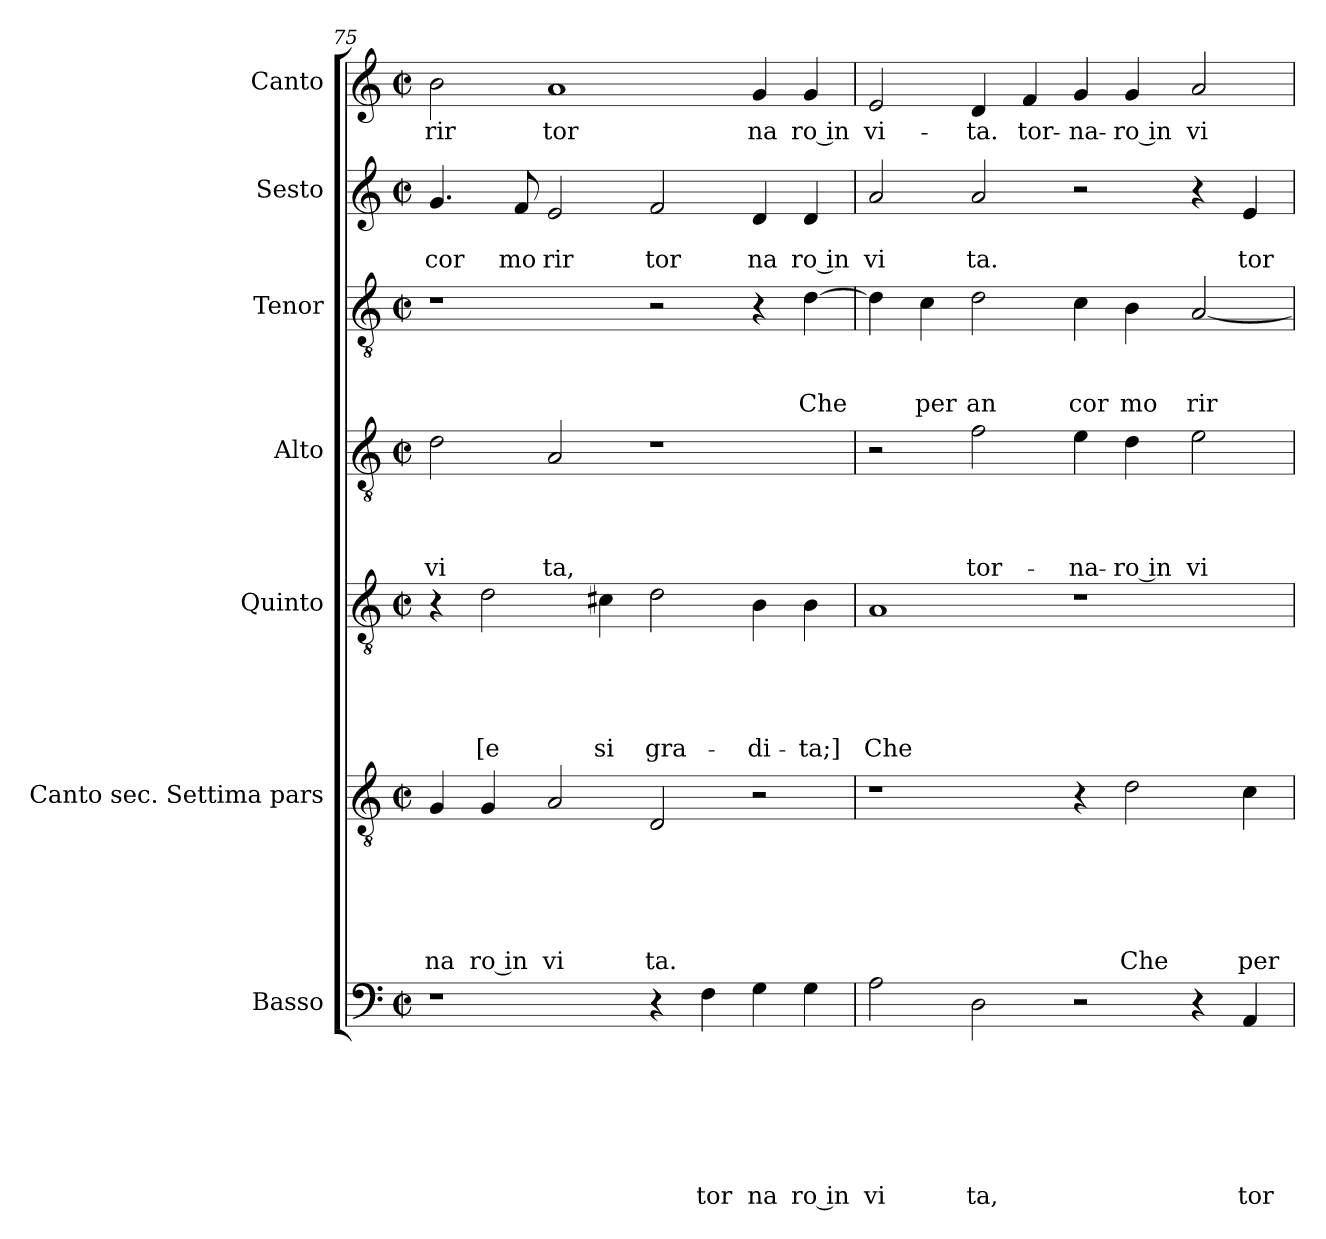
**kern	**text	**text	**text	**text	**text	**text	**text	**kern	**text	**text	**text	**text	**text	**text	**kern	**text	**text	**text	**text	**text	**kern	**text	**text	**text	**text	**kern	**text	**text	**text	**kern	**text	**text	**kern	**text
*part7	*part7	*part7	*part7	*part7	*part7	*part7	*part7	*part6	*part6	*part6	*part6	*part6	*part6	*part6	*part5	*part5	*part5	*part5	*part5	*part5	*part4	*part4	*part4	*part4	*part4	*part3	*part3	*part3	*part3	*part2	*part2	*part2	*part1	*part1
*staff7	*staff7	*staff7	*staff7	*staff7	*staff7	*staff7	*staff7	*staff6	*staff6	*staff6	*staff6	*staff6	*staff6	*staff6	*staff5	*staff5	*staff5	*staff5	*staff5	*staff5	*staff4	*staff4	*staff4	*staff4	*staff4	*staff3	*staff3	*staff3	*staff3	*staff2	*staff2	*staff2	*staff1	*staff1
*I"Basso	*	*	*	*	*	*	*	*I"Canto sec. Settima pars	*	*	*	*	*	*	*I"Quinto	*	*	*	*	*	*I"Alto	*	*	*	*	*I"Tenor	*	*	*	*I"Sesto	*	*	*I"Canto	*
*	*	*	*	*	*	*	*	*	*	*	*	*	*	*	*I'Quinto	*	*	*	*	*	*I'Alto	*	*	*	*	*I'Tenor	*	*	*	*I'Sesto	*	*	*I'Canto	*
*clefF4	*	*	*	*	*	*	*	*clefGv2	*	*	*	*	*	*	*clefGv2	*	*	*	*	*	*clefGv2	*	*	*	*	*clefGv2	*	*	*	*clefG2	*	*	*clefG2	*
*k[]	*	*	*	*	*	*	*	*k[]	*	*	*	*	*	*	*k[]	*	*	*	*	*	*k[]	*	*	*	*	*k[]	*	*	*	*k[]	*	*	*k[]	*
*C:	*	*	*	*	*	*	*	*C:	*	*	*	*	*	*	*C:	*	*	*	*	*	*C:	*	*	*	*	*C:	*	*	*	*C:	*	*	*C:	*
*M2/2	*	*	*	*	*	*	*	*M2/2	*	*	*	*	*	*	*M2/2	*	*	*	*	*	*M2/2	*	*	*	*	*M2/2	*	*	*	*M2/2	*	*	*M2/2	*
*met(c|)	*	*	*	*	*	*	*	*met(c|)	*	*	*	*	*	*	*met(c|)	*	*	*	*	*	*met(c|)	*	*	*	*	*met(c|)	*	*	*	*met(c|)	*	*	*met(c|)	*
=75	=75	=75	=75	=75	=75	=75	=75	=75	=75	=75	=75	=75	=75	=75	=75	=75	=75	=75	=75	=75	=75	=75	=75	=75	=75	=75	=75	=75	=75	=75	=75	=75	=75	=75
!	!	!	!	!	!	!	!	!	!	!	!	!	!	!LO:LY:b	!	!	!	!	!	!	!	!	!	!	!LO:LY:b	!	!	!	!	!	!	!LO:LY:b	!	!LO:LY:b
1r	.	.	.	.	.	.	.	4G/	.	.	.	.	.	na	4r	.	.	.	.	.	2d\	.	.	.	vi	1r	.	.	.	4.g/	.	cor	2b\	rir
!	!	!	!	!	!	!	!	!	!	!	!	!	!	!LO:LY:b:rj	!	!	!	!	!	!LO:LY:b	!	!	!	!	!	!	!	!	!	!	!	!	!	!
.	.	.	.	.	.	.	.	4G/	.	.	.	.	.	ro in	2d\	.	.	.	.	[e	.	.	.	.	.	.	.	.	.	.	.	.	.	.
!	!	!	!	!	!	!	!	!	!	!	!	!	!	!	!	!	!	!	!	!	!	!	!	!	!	!	!	!	!	!	!	!LO:LY:b	!	!
.	.	.	.	.	.	.	.	.	.	.	.	.	.	.	.	.	.	.	.	.	.	.	.	.	.	.	.	.	.	8f/	.	mo	.	.
!	!	!	!	!	!	!	!	!	!	!	!	!	!	!LO:LY:b	!	!	!	!	!	!	!	!	!	!	!LO:LY:b	!	!	!	!	!	!	!LO:LY:b	!	!LO:LY:b
.	.	.	.	.	.	.	.	2A/	.	.	.	.	.	vi	.	.	.	.	.	.	2A/	.	.	.	ta,	.	.	.	.	2e/	.	rir	1a	tor
!	!	!	!	!	!	!	!	!	!	!	!	!	!	!	!	!	!	!	!	!LO:LY:b	!	!	!	!	!	!	!	!	!	!	!	!	!	!
.	.	.	.	.	.	.	.	.	.	.	.	.	.	.	4c#X\	.	.	.	.	si	.	.	.	.	.	.	.	.	.	.	.	.	.	.
!	!	!	!	!	!	!	!	!	!	!	!	!	!	!LO:LY:b	!	!	!	!	!	!LO:LY:b	!	!	!	!	!	!	!	!	!	!	!	!LO:LY:b	!	!
4r	.	.	.	.	.	.	.	2D/	.	.	.	.	.	ta.	2d\	.	.	.	.	gra-	1r	.	.	.	.	2r	.	.	.	2f/	.	tor	.	.
!	!	!	!	!	!	!	!LO:LY:b	!	!	!	!	!	!	!	!	!	!	!	!	!	!	!	!	!	!	!	!	!	!	!	!	!	!	!
4F\	.	.	.	.	.	.	tor	.	.	.	.	.	.	.	.	.	.	.	.	.	.	.	.	.	.	.	.	.	.	.	.	.	.	.
!	!	!	!	!	!	!	!LO:LY:b	!	!	!	!	!	!	!	!	!	!	!	!	!LO:LY:b	!	!	!	!	!	!	!	!	!	!	!	!LO:LY:b	!	!LO:LY:b
4G\	.	.	.	.	.	.	na	2r	.	.	.	.	.	.	4B\	.	.	.	.	-di-	.	.	.	.	.	4r	.	.	.	4d/	.	na	4g/	na
!	!	!	!	!	!	!	!LO:LY:b:rj	!	!	!	!	!	!	!	!	!	!	!	!	!LO:LY:b	!	!	!	!	!	!	!	!	!LO:LY:b	!	!	!LO:LY:b:rj	!	!LO:LY:b:rj
4G\	.	.	.	.	.	.	ro in	.	.	.	.	.	.	.	4B\	.	.	.	.	-ta;]	.	.	.	.	.	[<4d\	.	.	Che	4d/	.	ro in	4g/	ro in
!!LO:LB:g=z
=76	=76	=76	=76	=76	=76	=76	=76	=76	=76	=76	=76	=76	=76	=76	=76	=76	=76	=76	=76	=76	=76	=76	=76	=76	=76	=76	=76	=76	=76	=76	=76	=76	=76	=76
!	!	!	!	!	!	!	!LO:LY:b	!	!	!	!	!	!	!	!	!	!	!	!	!LO:LY:b	!	!	!	!	!	!	!	!	!	!	!	!LO:LY:b	!	!LO:LY:b
2A\	.	.	.	.	.	.	vi	1r	.	.	.	.	.	.	1A	.	.	.	.	Che	2r	.	.	.	.	4d\]	.	.	.	2a/	.	vi	2e/	vi-
!	!	!	!	!	!	!	!	!	!	!	!	!	!	!	!	!	!	!	!	!	!	!	!	!	!	!	!	!	!LO:LY:b	!	!	!	!	!
.	.	.	.	.	.	.	.	.	.	.	.	.	.	.	.	.	.	.	.	.	.	.	.	.	.	4c\	.	.	per	.	.	.	.	.
!	!	!	!	!	!	!	!LO:LY:b	!	!	!	!	!	!	!	!	!	!	!	!	!	!	!	!	!	!LO:LY:b	!	!	!	!LO:LY:b	!	!	!LO:LY:b	!	!LO:LY:b
2D\	.	.	.	.	.	.	ta,	.	.	.	.	.	.	.	.	.	.	.	.	.	2f\	.	.	.	tor-	2d\	.	.	an	2a/	.	ta.	4d/	-ta.
!	!	!	!	!	!	!	!	!	!	!	!	!	!	!	!	!	!	!	!	!	!	!	!	!	!	!	!	!	!	!	!	!	!	!LO:LY:b
.	.	.	.	.	.	.	.	.	.	.	.	.	.	.	.	.	.	.	.	.	.	.	.	.	.	.	.	.	.	.	.	.	4f/	tor-
!	!	!	!	!	!	!	!	!	!	!	!	!	!	!	!	!	!	!	!	!	!	!	!	!	!LO:LY:b	!	!	!	!LO:LY:b	!	!	!	!	!LO:LY:b
2r	.	.	.	.	.	.	.	4r	.	.	.	.	.	.	1r	.	.	.	.	.	4e\	.	.	.	-na-	4c\	.	.	cor	2r	.	.	4g/	-na-
!	!	!	!	!	!	!	!	!	!	!	!	!	!	!LO:LY:b	!	!	!	!	!	!	!	!	!	!	!LO:LY:b:rj	!	!	!	!LO:LY:b	!	!	!	!	!LO:LY:b:rj
.	.	.	.	.	.	.	.	2d\	.	.	.	.	.	Che	.	.	.	.	.	.	4d\	.	.	.	-ro in	4B\	.	.	mo	.	.	.	4g/	-ro in
!	!	!	!	!	!	!	!	!	!	!	!	!	!	!	!	!	!	!	!	!	!	!	!	!	!LO:LY:b	!	!	!	!LO:LY:b	!	!	!	!	!LO:LY:b
4r	.	.	.	.	.	.	.	.	.	.	.	.	.	.	.	.	.	.	.	.	2e\	.	.	.	vi-	[<2A/	.	.	rir	4r	.	.	2a/	vi-
!	!	!	!	!	!	!	!LO:LY:b	!	!	!	!	!	!	!LO:LY:b	!	!	!	!	!	!	!	!	!	!	!	!	!	!	!	!	!	!LO:LY:b	!	!
4AA/	.	.	.	.	.	.	tor	4c\	.	.	.	.	.	per	.	.	.	.	.	.	.	.	.	.	.	.	.	.	.	4e/	.	tor	.	.
=	=	=	=	=	=	=	=	=	=	=	=	=	=	=	=	=	=	=	=	=	=	=	=	=	=	=	=	=	=	=	=	=	=	=
*-	*-	*-	*-	*-	*-	*-	*-	*-	*-	*-	*-	*-	*-	*-	*-	*-	*-	*-	*-	*-	*-	*-	*-	*-	*-	*-	*-	*-	*-	*-	*-	*-	*-	*-
